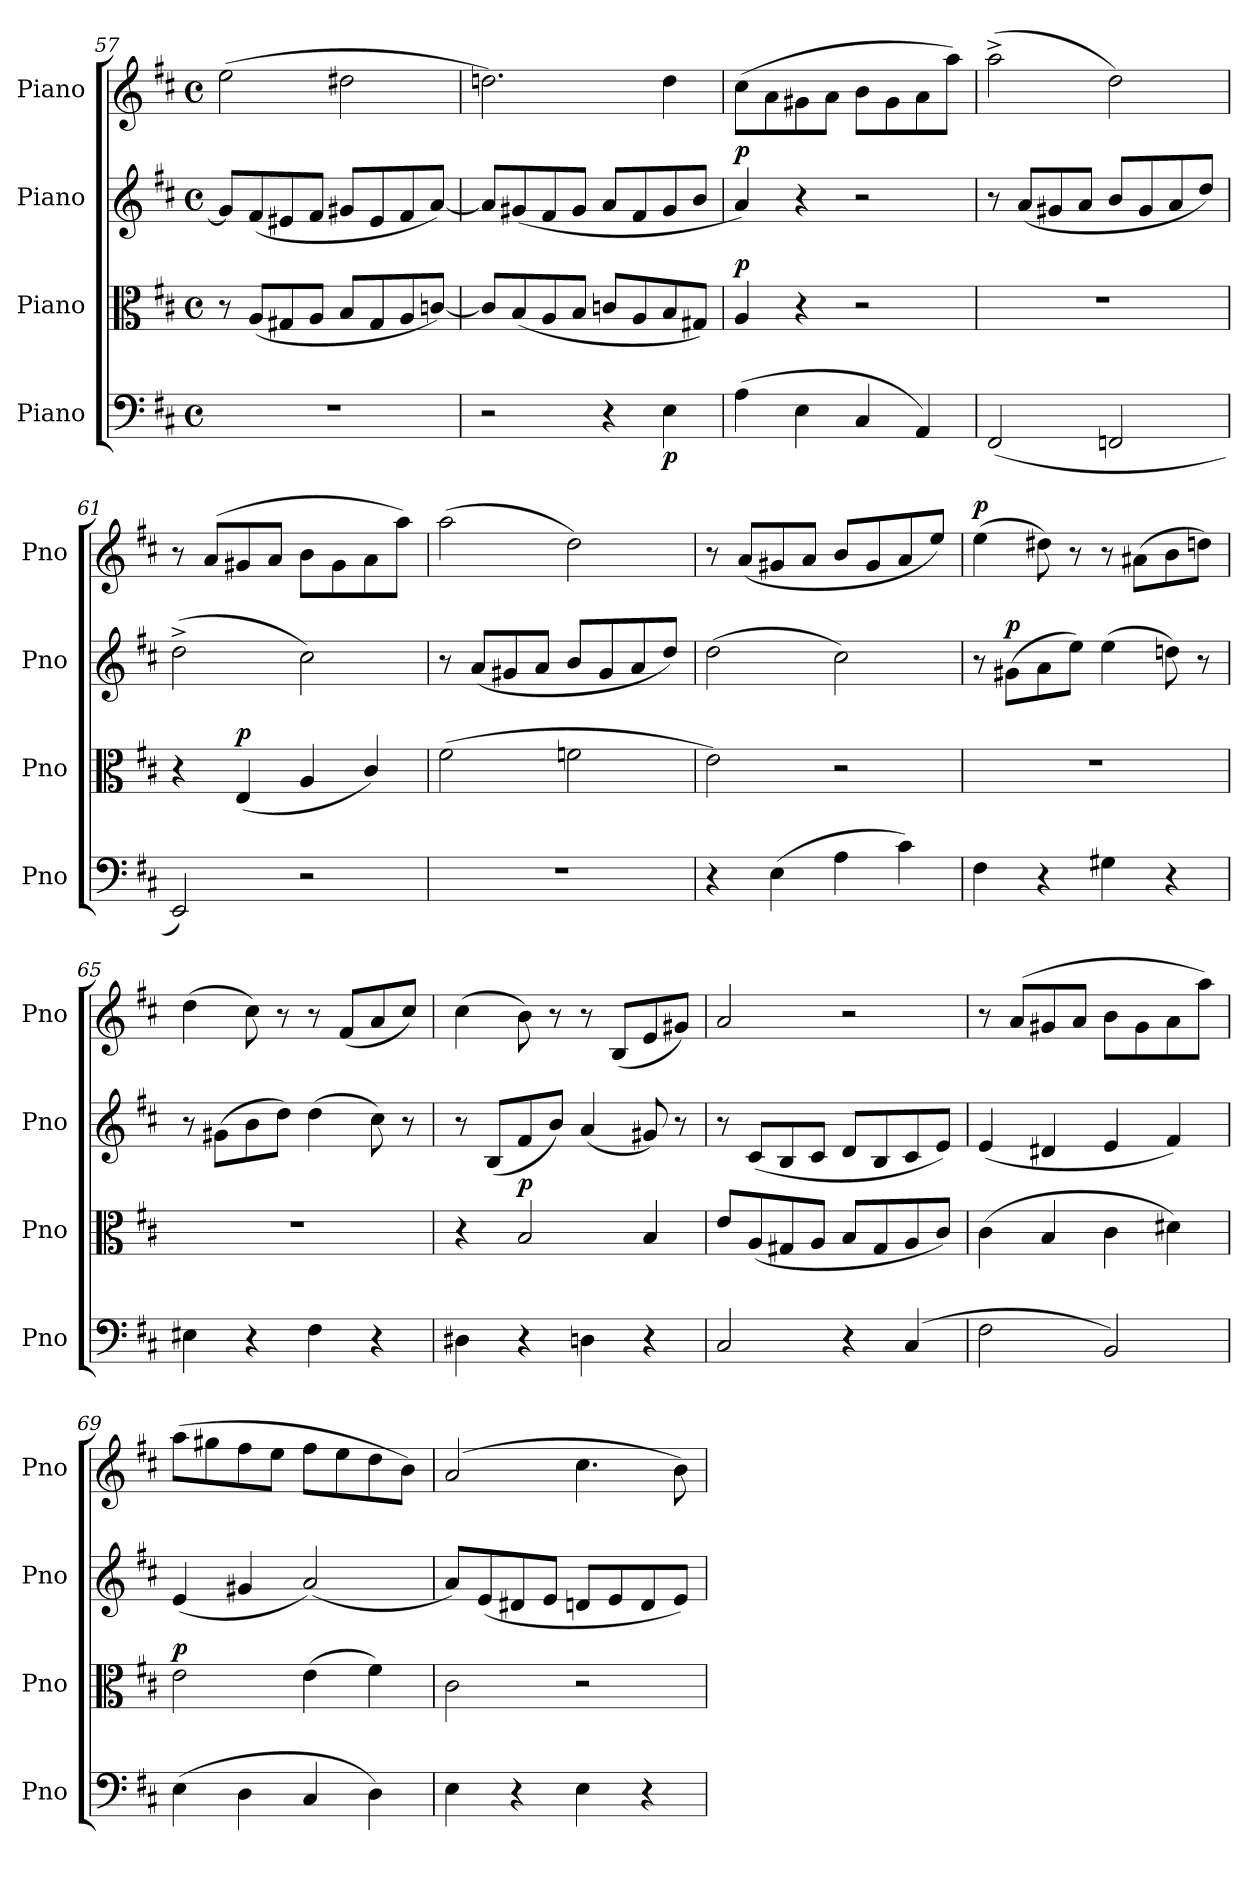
**kern	**dynam	**kern	**dynam	**kern	**dynam	**kern	**dynam
*part4	*part4	*part3	*part3	*part2	*part2	*part1	*part1
*staff4	*staff4	*staff3	*staff3	*staff2	*staff2	*staff1	*staff1
*I"Piano	*	*I"Piano	*	*I"Piano	*	*I"Piano	*
*I'Pno	*	*I'Pno	*	*I'Pno	*	*I'Pno	*
*clefF4	*	*clefC3	*	*clefG2	*	*clefG2	*
*k[f#c#]	*	*k[f#c#]	*	*k[f#c#]	*	*k[f#c#]	*
*M4/4	*	*M4/4	*	*M4/4	*	*M4/4	*
*met(c)	*	*met(c)	*	*met(c)	*	*met(c)	*
=57	=57	=57	=57	=57	=57	=57	=57
1r	.	8r	.	8g#/L]	.	(2ee\	.
.	.	(8A/L	.	(8f#/	.	.	.
.	.	8G#X/	.	8e#X/	.	.	.
.	.	8A/J	.	8f#/J	.	.	.
.	.	8B/L	.	8g#X/L	.	2dd#X\	.
.	.	8G#/	.	8e#/	.	.	.
.	.	8A/	.	8f#/	.	.	.
.	.	[8cn/J)	.	[8a/J)	.	.	.
=58	=58	=58	=58	=58	=58	=58	=58
2r	.	8c/L]	.	8a/L]	.	2.ddn\)	.
.	.	(8B/	.	(8g#X/	.	.	.
.	.	8A/	.	8f#/	.	.	.
.	.	8B/J	.	8g#/J	.	.	.
4r	.	8cn/L	.	8a/L	.	.	.
.	.	8A/	.	8f#/	.	.	.
!	!LO:DY:b	!	!	!	!	!	!
4E\	p	8B/	.	8g#/	.	4dd\	.
.	.	8G#X/J)	.	8b/J	.	.	.
=59	=59	=59	=59	=59	=59	=59	=59
!	!	!	!LO:DY:a	!	!LO:DY:a	!	!
(4A\	.	4A/	p	4a/)	p	(8cc#\L	.
.	.	.	.	.	.	8a\	.
4E\	.	4r	.	4r	.	8g#X\	.
.	.	.	.	.	.	8a\J	.
4C#/	.	2r	.	2r	.	8b\L	.
.	.	.	.	.	.	8g#\	.
4AA/)	.	.	.	.	.	8a\	.
.	.	.	.	.	.	8aa\J)	.
!!LO:LB:g=z
=60	=60	=60	=60	=60	=60	=60	=60
(2FF#/	.	1r	.	8r	.	(2aa^\	.
.	.	.	.	(8a/L	.	.	.
.	.	.	.	8g#X/	.	.	.
.	.	.	.	8a/J	.	.	.
2FFn/	.	.	.	8b/L	.	2dd\)	.
.	.	.	.	8g#/	.	.	.
.	.	.	.	8a/	.	.	.
.	.	.	.	8dd/J)	.	.	.
=61	=61	=61	=61	=61	=61	=61	=61
2EE/)	.	4r	.	(2dd^\	.	8r	.
.	.	.	.	.	.	(8a/L	.
!	!	!	!LO:DY:a	!	!	!	!
.	.	(4E/	p	.	.	8g#X/	.
.	.	.	.	.	.	8a/J	.
2r	.	4A/	.	2cc#\)	.	8b\L	.
.	.	.	.	.	.	8g#\	.
.	.	4c#/)	.	.	.	8a\	.
.	.	.	.	.	.	8aa\J)	.
!!LO:LB:g=z
=62	=62	=62	=62	=62	=62	=62	=62
1r	.	(2f#\	.	8r	.	(2aa\	.
.	.	.	.	(8a/L	.	.	.
.	.	.	.	8g#X/	.	.	.
.	.	.	.	8a/J	.	.	.
.	.	2fn\	.	8b/L	.	2dd\)	.
.	.	.	.	8g#/	.	.	.
.	.	.	.	8a/	.	.	.
.	.	.	.	8dd/J)	.	.	.
=63	=63	=63	=63	=63	=63	=63	=63
4r	.	2e\)	.	(2dd\	.	8r	.
.	.	.	.	.	.	(8a/L	.
(4E\	.	.	.	.	.	8g#X/	.
.	.	.	.	.	.	8a/J	.
4A\	.	2r	.	2cc#\)	.	8b/L	.
.	.	.	.	.	.	8g#/	.
4c#\)	.	.	.	.	.	8a/	.
.	.	.	.	.	.	8ee/J)	.
=64	=64	=64	=64	=64	=64	=64	=64
!	!	!	!	!	!	!	!LO:DY:a
4F#\	.	1r	.	8r	.	(4ee\	p
!	!	!	!	!	!LO:DY:a	!	!
.	.	.	.	(8g#X\L	p	.	.
4r	.	.	.	8a\	.	8dd#X\)	.
.	.	.	.	8ee\J)	.	8r	.
4G#X\	.	.	.	(4ee\	.	8r	.
.	.	.	.	.	.	(8a#X\L	.
4r	.	.	.	8ddn\)	.	8b\	.
.	.	.	.	8r	.	8ddn\J)	.
=65	=65	=65	=65	=65	=65	=65	=65
4E#X\	.	1r	.	8r	.	(4dd\	.
.	.	.	.	(8g#X\L	.	.	.
4r	.	.	.	8b\	.	8cc#\)	.
.	.	.	.	8dd\J)	.	8r	.
4F#\	.	.	.	(4dd\	.	8r	.
.	.	.	.	.	.	(8f#/L	.
4r	.	.	.	8cc#\)	.	8a/	.
.	.	.	.	8r	.	8cc#/J)	.
=66	=66	=66	=66	=66	=66	=66	=66
4D#X\	.	4r	.	8r	.	(4cc#\	.
.	.	.	.	(8B/L	.	.	.
!	!	!	!LO:DY:a	!	!	!	!
4r	.	2B/	p	8f#/	.	8b\)	.
.	.	.	.	8b/J)	.	8r	.
4Dn\	.	.	.	(4a/	.	8r	.
.	.	.	.	.	.	(8B/L	.
4r	.	4B/	.	8g#X/)	.	8e/	.
.	.	.	.	8r	.	8g#X/J)	.
=67	=67	=67	=67	=67	=67	=67	=67
2C#/	.	8e/L	.	8r	.	2a/	.
.	.	(8A/	.	(8c#/L	.	.	.
.	.	8G#X/	.	8B/	.	.	.
.	.	8A/J	.	8c#/J	.	.	.
4r	.	8B/L	.	8d/L	.	2r	.
.	.	8G#/	.	8B/	.	.	.
(>4C#/	.	8A/	.	8c#/	.	.	.
.	.	8c#/J)	.	8e/J)	.	.	.
=68	=68	=68	=68	=68	=68	=68	=68
2F#\	.	(4c#\	.	(4e/	.	8r	.
.	.	.	.	.	.	(8a/L	.
.	.	4B/	.	4d#X/	.	8g#X/	.
.	.	.	.	.	.	8a/J	.
2BB/)	.	4c#\	.	4e/	.	8b\L	.
.	.	.	.	.	.	8g#\	.
.	.	4d#X\)	.	4f#/)	.	8a\	.
.	.	.	.	.	.	8aa\J)	.
!!LO:LB:g=z
=69	=69	=69	=69	=69	=69	=69	=69
!	!	!	!LO:DY:a	!	!	!	!
(4E\	.	2e\	p	(4e/	.	(8aa\L	.
.	.	.	.	.	.	8gg#X\	.
4D\	.	.	.	4g#X/	.	8ff#\	.
.	.	.	.	.	.	8ee\J	.
4C#/	.	(4e\	.	(2a/)	.	8ff#\L	.
.	.	.	.	.	.	8ee\	.
4D\)	.	4f#\)	.	.	.	8dd\	.
.	.	.	.	.	.	8b\J)	.
!!LO:PB:g=z
=70	=70	=70	=70	=70	=70	=70	=70
4E\	.	2c#\	.	8a/L)	.	(2a/	.
.	.	.	.	(8e/	.	.	.
4r	.	.	.	8d#X/	.	.	.
.	.	.	.	8e/J	.	.	.
4E\	.	2r	.	8dn/L	.	4.cc#\	.
.	.	.	.	8e/	.	.	.
4r	.	.	.	8d/	.	.	.
.	.	.	.	8e/J)	.	8b\)	.
=	=	=	=	=	=	=	=
*-	*-	*-	*-	*-	*-	*-	*-
